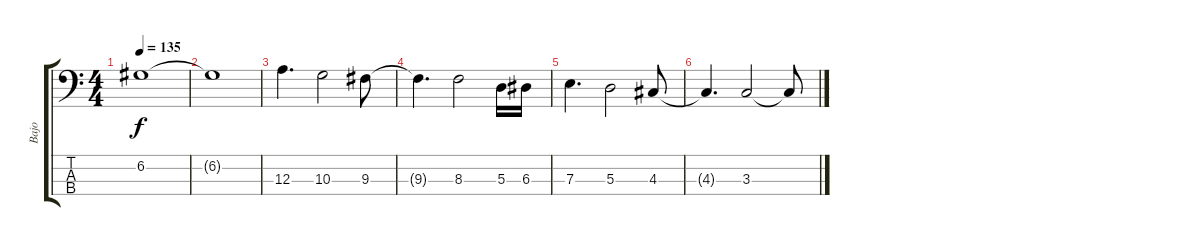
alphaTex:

\track ("Bajo" "Bajo") {instrument electricbassfinger}
\staff {score tabs}
\tuning (G2 D2 A1 E1) {hide}
\ts (4 4)
\tempo 135
\clef f4
\ks c
6.2.1{dy f} |
6.2{t}.1 |
12.3.4{d} 10.3.2 9.3.8 |
9.3{t}.4{d} 8.3.2 5.3.16 6.3.16 |
7.3.4{d} 5.3.2 4.3.8 |
4.3{t}.4{d} 3.3.2 3.3{t}.8
